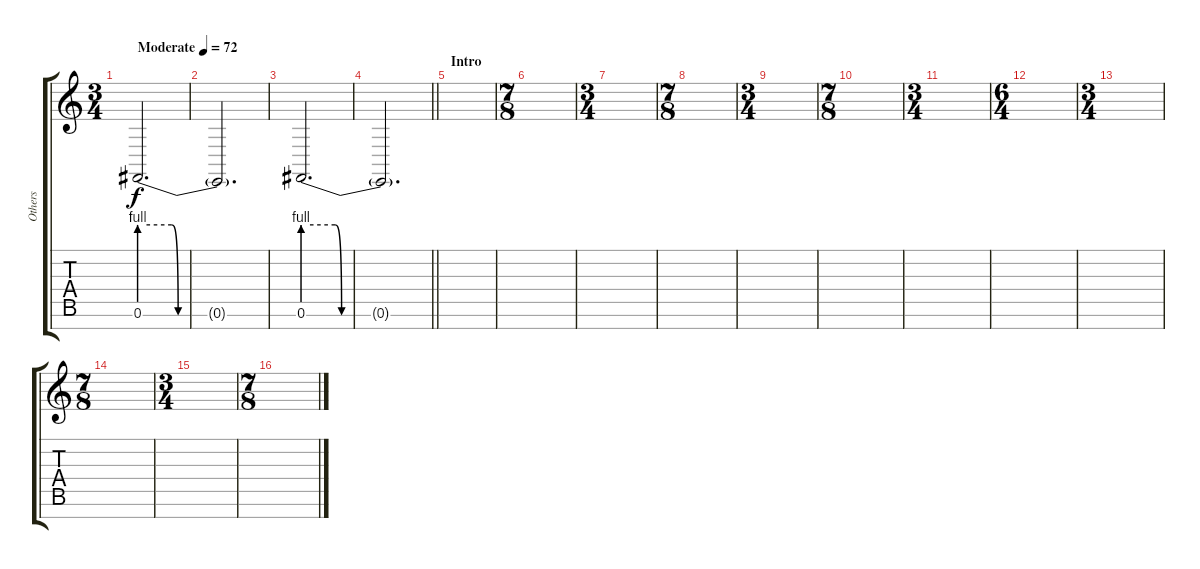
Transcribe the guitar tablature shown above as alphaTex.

\track ("Others" "Others") {instrument lead2sawtooth}
\staff {score tabs}
\tuning (E4 B3 G3 D3 A2 E2 B1) {hide}
\ts (3 4)
\tempo (72 "Moderate")
\clef g2
\ks c
0.6{be (custom 0 4 15 4 18 0 30 0 35 0 60 0)}.2{d dy f instrument lead2sawtooth} |
0.6{t}.2{d} |
0.6{be (custom 0 4 15 4 18 0 30 0 35 0 60 0)}.2{d} |
\barLineRight lightlight
0.6{t}.2{d} |
\section ("" "Intro")
|
\ts (7 8)
|
\ts (3 4)
|
\ts (7 8)
|
\ts (3 4)
|
\ts (7 8)
|
\ts (3 4)
|
\ts (6 4)
|
\ts (3 4)
|
\ts (7 8)
|
\ts (3 4)
|
\ts (7 8)
